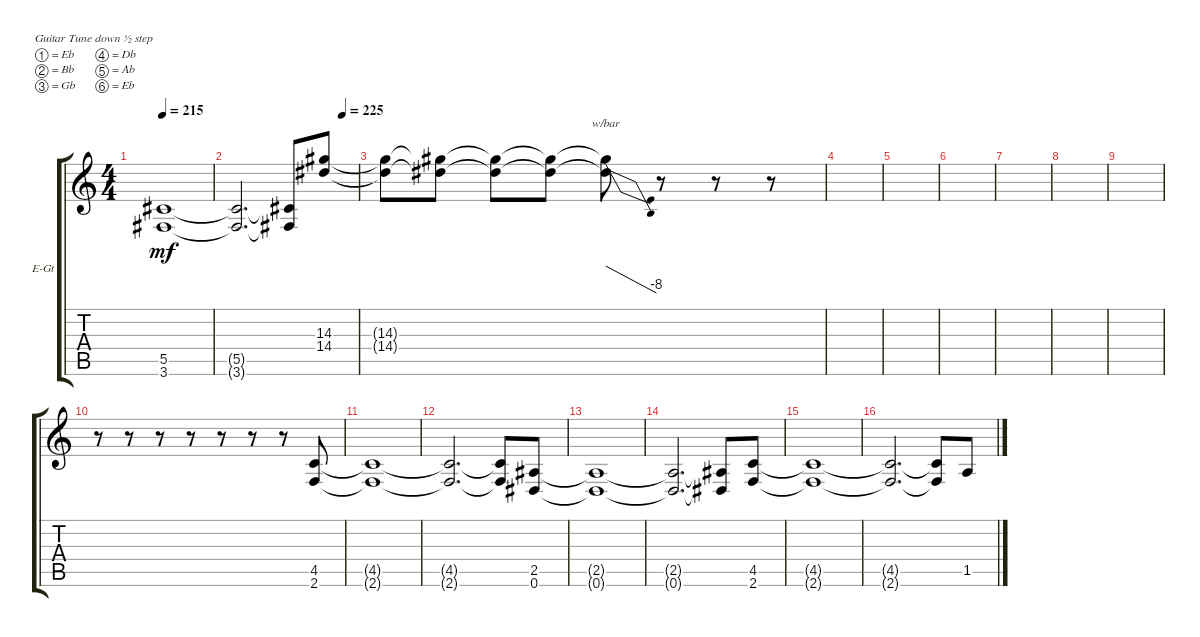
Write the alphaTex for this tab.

\bracketExtendMode groupsimilarinstruments
\firstSystemTrackNameOrientation horizontal
\otherSystemsTrackNameOrientation horizontal
\track ("right" "E-Gt") {instrument distortionguitar}
\staff {score tabs}
\tuning (Eb4 Bb3 Gb3 Db3 Ab2 Eb2)
\ts (4 4)
\tempo 215
\clef g2
\ks c
(5.5{t} 3.6{t}).1{dy mf} |
\tempo (225 0.875)
(3.6{t} 5.5{t}).2{d} (3.6{t} 5.5{t}).8 (14.4 14.3).8 |
(14.4{t} 14.3{t}).8 (14.3{t} 14.4{t}).8 (14.3{t} 14.4{t}).8 (14.3{t} 14.4{t}).8 (14.4{t} 14.3{t}).8{tbe (dive default 0 0 58.199999999999996 -32)} r.8 r.8 r.8 |
|
|
|
|
|
|
r.8 r.8 r.8 r.8 r.8 r.8 r.8 (2.6 4.5).8 |
(4.5{t} 2.6{t}).1 |
(4.5{t} 2.6{t}).2{d} (2.6{t} 4.5{t}).8 (0.6 2.5).8 |
(2.5{t} 0.6{t}).1 |
(0.6{t} 2.5{t}).2{d} (2.5{t} 0.6{t}).8 (2.6 4.5).8 |
(4.5{t} 2.6{t}).1 |
(2.6{t} 4.5{t}).2{d} (4.5{t} 2.6{t}).8 1.5.8
